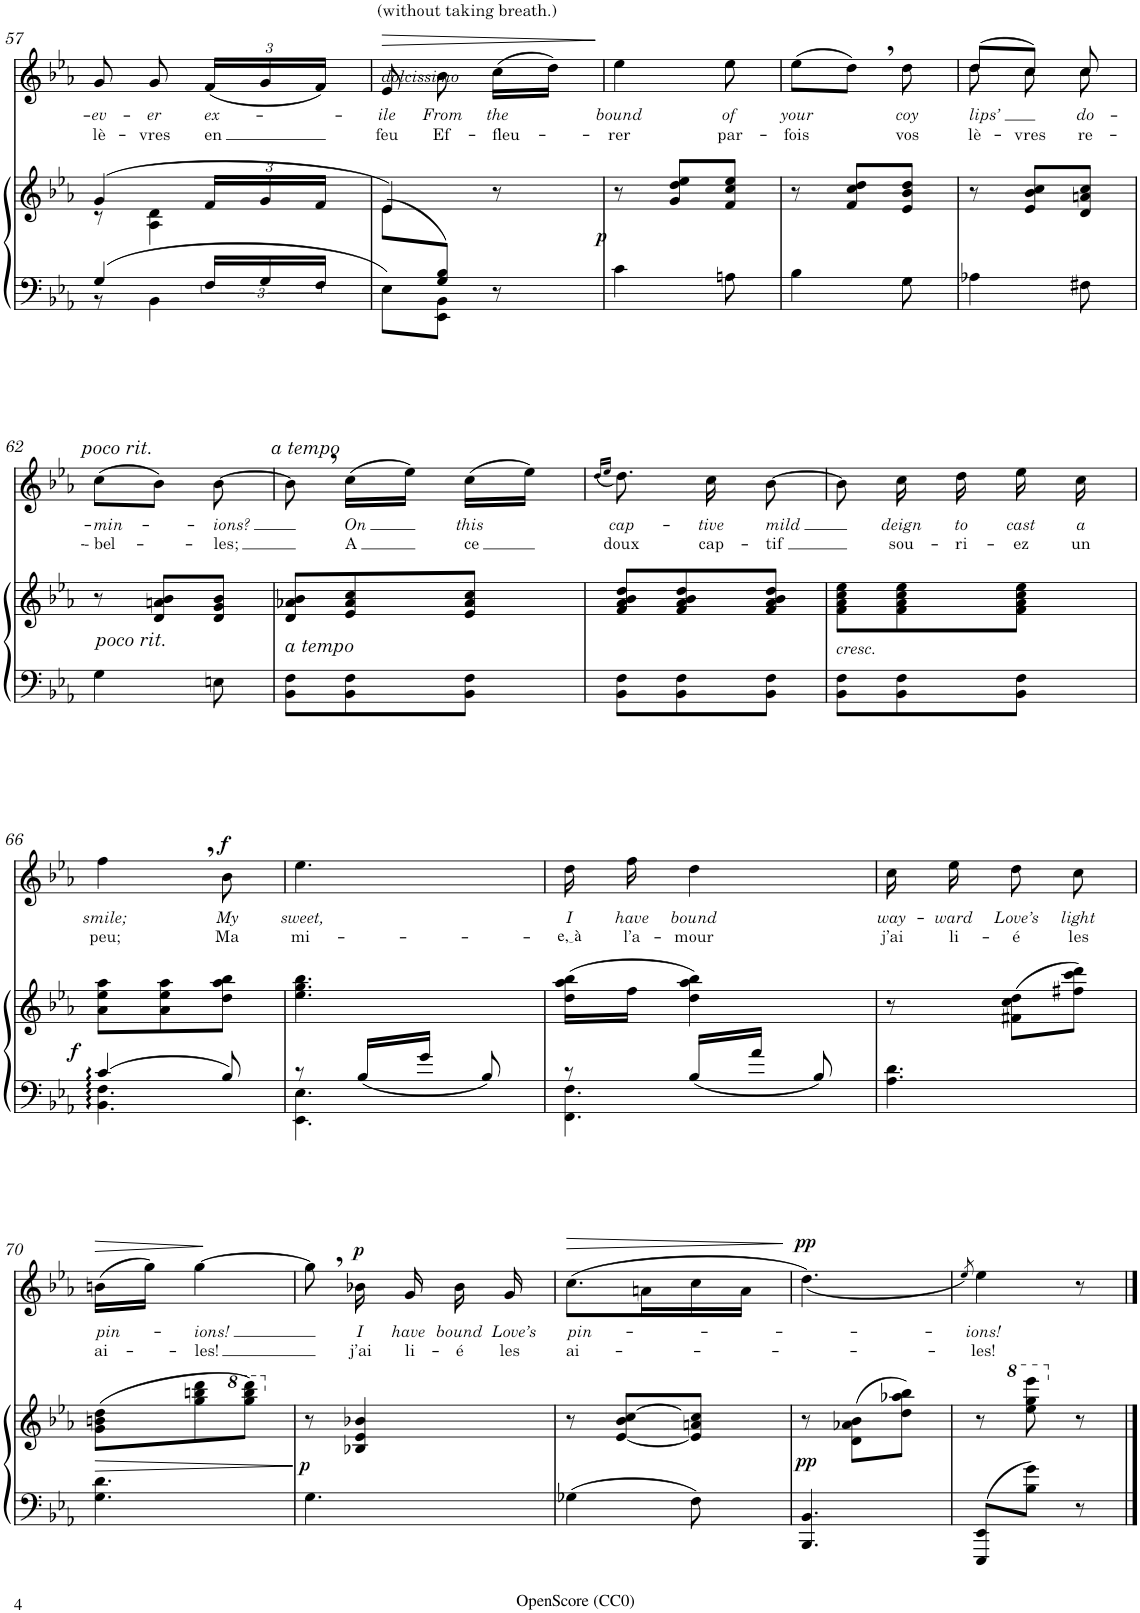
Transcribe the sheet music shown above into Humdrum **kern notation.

**kern	**kern	**dynam	**kern	**text	**text	**dynam
*part2	*part2	*part2	*part1	*part1	*part1	*part1
*staff3	*staff2	*staff2/3	*staff1	*staff1	*staff1	*staff1
*I"Piano	*	*	*I"Voice	*	*	*
*I'Pno	*	*	*	*	*	*
!!LO:PB:g=z
*clefF4	*clefG2	*	*clefG2	*	*	*
*k[b-e-a-]	*k[b-e-a-]	*	*k[b-e-a-]	*	*	*
*M3/8	*M3/8	*	*M3/8	*	*	*
=57	=57	=57	=57	=57	=57	=57
*^	*^	*	*	*	*	*
!	!	!	!	!	!	!LO:LY:b	!LO:LY:b	!
4G/	8r	(>4g/	8r	.	8g/	-ev-	lè-	.
!	!	!	!	!	!	!LO:LY:b	!LO:LY:b	!
.	4BB-\	.	4A-\ 4d\	.	8g/	-er	-vres	.
*	*	*Xbrackettup	*	*	*Xbrackettup	*	*	*
!	!	!	!	!	!	!LO:LY:b	!LO:LY:b	!
24F/LL	.	24f/LL	.	.	(24f/LL	ex-	en	.
24G/	.	24g/	.	.	24g/	.	.	.
24F/JJ	.	24f/JJ	.	.	24f/JJ)	.	.	.
=58	=58	=58	=58	=58	=58	=58	=58	=58
!	!	!	!	!	!LO:TX:a:t=(without taking breath.)	!	!	!
!	!	!	!	!	!LO:TX:b:i:t=dolcissimo	!	!	!
!	!	!	!	!	!	!LO:LY:b	!LO:LY:b	!LO:HP:b
8ryy	8E-\L	4e-/)	(8e-\L	.	8e-/	-ile	feu	>
!	!	!	!	!	!	!LO:LY:b	!LO:LY:b	!
8G/ 8B-/J)	8EE-\ 8BB-\J	.	4ryy	.	8b-\	From	Ef-	.
!	!	!	!	!	!	!LO:LY:b	!LO:LY:b	!
8ryy	8r	8r	.	.	(16cc\LL	the	-fleu-	.
.	.	.	.	.	16dd\JJ)	.	.	.
*v	*v	*	*	*	*	*	*	*
*	*v	*v	*	*	*	*	*
.	.	.	.	.	.	]
=59	=59	=59	=59	=59	=59	=59
!	!	!LO:DY:b	!	!LO:LY:b	!LO:LY:b	!
4c\	8r	p	4ee-\	bound	-rer	.
.	8g/ 8dd/ 8ee-/L	.	.	.	.	.
!	!	!	!	!LO:LY:b	!LO:LY:b	!
8An\	8f/ 8cc/ 8ee-/J	.	8ee-\	of	par-	.
=60	=60	=60	=60	=60	=60	=60
!	!	!	!	!LO:LY:b	!LO:LY:b	!
4B-\	8r	.	(8ee-\L	your	-fois	.
.	8f/ 8cc/ 8dd/L	.	8dd'~,\J)	.	.	.
!	!	!	!	!LO:LY:b	!LO:LY:b	!
8G\	8e-/ 8b-/ 8dd/J	.	8dd\	coy	vos	.
=61	=61	=61	=61	=61	=61	=61
!	!	!	!	!LO:LY:b	!LO:LY:b	!
*	*	*	*^	*	*	*
4A-X\	8r	.	(>8dd/L	8dd\	lips’	lè-	.
!	!	!	!	!	!	!LO:LY:b	!
.	8e-/ 8b-/ 8cc/L	.	8cc/J)	8cc\	.	-vres	.
!	!	!	!	!	!LO:LY:b	!LO:LY:b	!
8F#X\	8d/ 8an/ 8cc/J	.	8cc/	8cc\	do-	re-	.
!!LO:LB:g=z
=62	=62	=62	=62	=62	=62	=62	=62
!	!	!	!LO:TX:a:i:t=poco rit.	!	!	!	!
!LO:TX:a:i:t=poco rit.	!	!	!	!	!	!	!
!	!	!	!	!	!LO:LY:b	!LO:LY:b	!
*	*	*	*v	*v	*	*	*
4G\	8r	.	(8cc\L	-min-	-- bel-	.
.	8d/ 8an/ 8b-/L	.	8b-\J)	.	.	.
!	!	!	!	!LO:LY:b	!LO:LY:b	!
8En\	8d/ 8g/ 8b-/J	.	[8b-\	-ions?	-les;	.
=63	=63	=63	=63	=63	=63	=63
!	!	!	!LO:TX:a:i:t=a tempo	!	!	!
!	!LO:TX:b:i:t=a tempo	!	!	!	!	!
8BB-\ 8F\L	8d/ 8a-X/ 8b-/L	.	8b-'~,\]	.	.	.
!	!	!	!	!LO:LY:b	!LO:LY:b	!
8BB-\ 8F\	8e-/ 8a-/ 8cc/	.	(16cc\LL	On	A	.
.	.	.	16ee-\JJ)	.	.	.
!	!	!	!	!LO:LY:b	!LO:LY:b	!
8BB-\ 8F\J	8e-/ 8a-/ 8cc/J	.	(16cc\LL	this	ce	.
.	.	.	16ee-\JJ)	.	.	.
=64	=64	=64	=64	=64	=64	=64
.	.	.	(16qdd/LL	.	.	.
.	.	.	16qee-/JJ	.	.	.
!	!	!	!	!LO:LY:b	!LO:LY:b	!
8BB-\ 8F\L	8f/ 8a-/ 8b-/ 8dd/L	.	8.dd\)	cap-	doux	.
8BB-\ 8F\	8f/ 8a-/ 8b-/ 8dd/	.	.	.	.	.
!	!	!	!	!LO:LY:b	!LO:LY:b	!
.	.	.	16cc\	-tive	cap-	.
!	!	!	!	!LO:LY:b	!LO:LY:b	!
8BB-\ 8F\J	8f/ 8a-/ 8b-/ 8dd/J	.	[8b-\	mild	-tif	.
=65	=65	=65	=65	=65	=65	=65
!	!LO:TX:b:i:t=cresc.	!	!	!	!	!
8BB-\ 8F\L	8f\ 8a-\ 8cc\ 8ee-\L	.	8b-\]	.	.	.
!	!	!	!	!LO:LY:b	!LO:LY:b	!
8BB-\ 8F\	8f\ 8a-\ 8cc\ 8ee-\	.	16cc\	deign	sou-	.
!	!	!	!	!LO:LY:b	!LO:LY:b	!
.	.	.	16dd\	to	-ri-	.
!	!	!	!	!LO:LY:b	!LO:LY:b	!
8BB-\ 8F\J	8f\ 8a-\ 8cc\ 8ee-\J	.	16ee-\	cast	-ez	.
!	!	!	!	!LO:LY:b	!LO:LY:b	!
.	.	.	16cc\	a	un	.
!!LO:LB:g=z
=66	=66	=66	=66	=66	=66	=66
*^	*	*	*	*	*	*
!	!	!	!LO:DY:b	!	!LO:LY:b	!LO:LY:b	!
4c/	4.BB-\ 4.F\	8a-\ 8ee-\ 8aa-\L	f	4ff,\	smile;	peu;	.
.	.	8a-\ 8ee-\ 8aa-\	.	.	.	.	.
!	!	!	!	!	!LO:LY:b	!LO:LY:b	!LO:DY:a
8B-/	.	8dd\ 8aa-\ 8bb-\J	.	8b-\	My	Ma	f
=67	=67	=67	=67	=67	=67	=67	=67
!	!	!	!	!	!LO:LY:b	!LO:LY:b	!
8r	4.EE-\ 4.E-\	4.ee-\ 4.gg\ 4.bb-\	.	4.ee-\	sweet,	mi-	.
16B-/LL	.	.	.	.	.	.	.
16g/JJ	.	.	.	.	.	.	.
8B-/	.	.	.	.	.	.	.
=68	=68	=68	=68	=68	=68	=68	=68
!	!	!	!	!	!LO:LY:b	!LO:LY:b	!
8r	4.FF\ 4.F\	(16dd\ 16aa-\ 16bb-\LL	.	16dd\	I	e, à	.
!	!	!	!	!	!LO:LY:b	!LO:LY:b	!
.	.	16ff\JJ	.	16ff\	have	l’a-	.
!	!	!	!	!	!LO:LY:b	!LO:LY:b	!
16B-/LL	.	4dd\ 4aa-\ 4bb-\)	.	4dd\	bound	-mour	.
16a-/JJ	.	.	.	.	.	.	.
8B-/	.	.	.	.	.	.	.
*v	*v	*	*	*	*	*	*
=69	=69	=69	=69	=69	=69	=69
!	!	!	!	!LO:LY:b	!LO:LY:b	!
4.A-\ 4.d\	8r	.	16cc\	way-	j’ai	.
!	!	!	!	!LO:LY:b	!LO:LY:b	!
.	.	.	16ee-\	-ward	li-	.
!	!	!	!	!LO:LY:b	!LO:LY:b	!
.	(8f#X\ 8cc\ 8dd\L	.	8dd\	Love’s	-é	.
!	!	!	!	!LO:LY:b	!LO:LY:b	!
.	8ff#X\ 8ccc\ 8ddd\J)	.	8cc\	light	les	.
!!LO:LB:g=z
=70	=70	=70	=70	=70	=70	=70
!	!	!LO:HP:b	!	!LO:LY:b	!LO:LY:b	!LO:HP:b
4.G\ 4.d\	(8g\ 8bn\ 8dd\L	>	(16bn\LL	pin-	ai-	>
.	.	.	16gg\JJ)	.	.	.
!	!	!	!	!LO:LY:b	!LO:LY:b	!
.	8gg\ 8bbn\ 8ddd\	.	[4gg\	-ions!	-les!	]
*	*8va	*	*	*	*	*
.	8ggg\ 8bbb\ 8dddd\J)	.	.	.	.	.
.	.	]	.	.	.	.
=71	=71	=71	=71	=71	=71	=71
*	*X8va	*	*	*	*	*
!	!	!LO:DY:b	!	!	!	!
4.G\	8r	p	8gg'~,\]	.	.	.
!	!	!	!	!LO:LY:b	!LO:LY:b	!LO:DY:a
.	4B-X/ 4e-/ 4b-X/	.	16b-X\	I	j’ai	p
!	!	!	!	!LO:LY:b	!LO:LY:b	!
.	.	.	16g/	have	li-	.
!	!	!	!	!LO:LY:b	!LO:LY:b	!
.	.	.	16b-\	bound	-é	.
!	!	!	!	!LO:LY:b	!LO:LY:b	!
.	.	.	16g/	Love’s	les	.
=72	=72	=72	=72	=72	=72	=72
!	!	!	!	!LO:LY:b	!LO:LY:b	!LO:HP:b
4G-X\	8r	.	(8.cc\L	pin-	ai-	>
.	[8e-/ 8b-/ [8cc/L	.	.	.	.	.
.	.	.	16an\L	.	.	.
8F\	8e-/] 8an/ 8cc/]J	.	16cc\	.	.	.
.	.	.	16a\JJ	.	.	.
.	.	.	.	.	.	]
=73	=73	=73	=73	=73	=73	=73
!	!	!LO:DY:b	!	!	!	!LO:DY:a
4.BBB-/ 4.BB-/	8r	pp	(<4.dd\)	.	.	pp
.	(8d\ 8a-X\ 8b-\L	.	.	.	.	.
.	8dd\ 8aa-X\ 8bb-\J)	.	.	.	.	.
=74	=74	=74	=74	=74	=74	=74
.	.	.	8qee-/)	.	.	.
!	!	!	!	!LO:LY:b	!LO:LY:b	!
8EEE-/ 8EE-/L	8r	.	4ee-\	-ions!	-les!	.
*	*8va	*	*	*	*	*
8B-\ 8g\J	8eee-\;< 8ggg\;< 8eeee-\;<	.	.	.	.	.
*	*X8va	*	*	*	*	*
8r	8r	.	8r	.	.	.
==	==	==	==	==	==	==
*-	*-	*-	*-	*-	*-	*-
